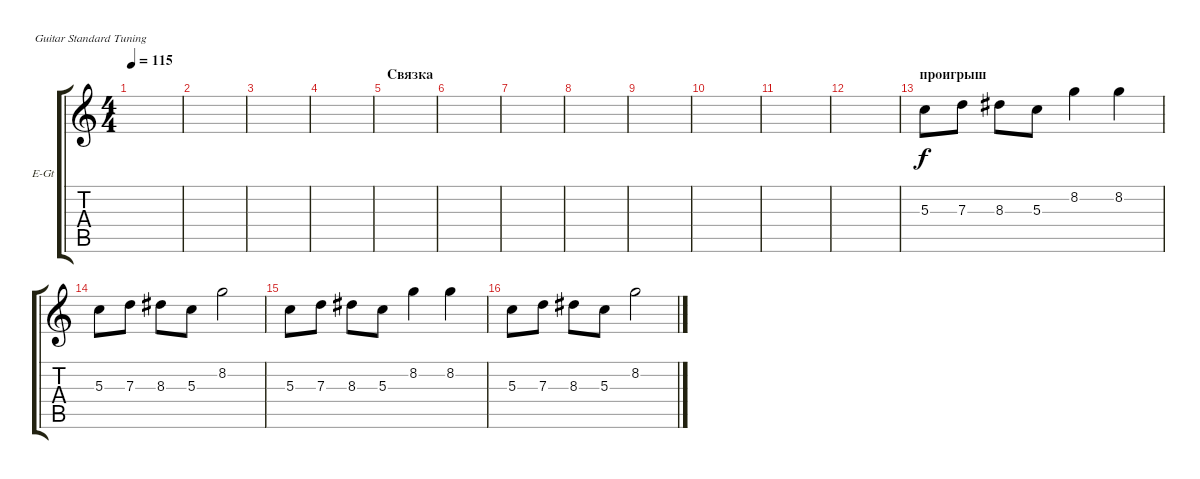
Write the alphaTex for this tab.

\defaultSystemsLayout 4
\bracketExtendMode groupsimilarinstruments
\firstSystemTrackNameOrientation horizontal
\otherSystemsTrackNameOrientation horizontal
\track ("Electric Guitar" "E-Gt") {instrument electricguitarclean}
\staff {score tabs}
\tuning (E4 B3 G3 D3 A2 E2)
\ts (4 4)
\tempo 115
\clef g2
\ks c
|
|
|
|
\section ("" "Связка")
|
|
|
|
|
|
|
|
\section ("" "проигрыш")
5.3.8 7.3.8 8.3.8 5.3.8 8.2.4 8.2.4 |
5.3.8 7.3.8 8.3.8 5.3.8 8.2.2 |
5.3.8 7.3.8 8.3.8 5.3.8 8.2.4 8.2.4 |
5.3.8 7.3.8 8.3.8 5.3.8 8.2.2
